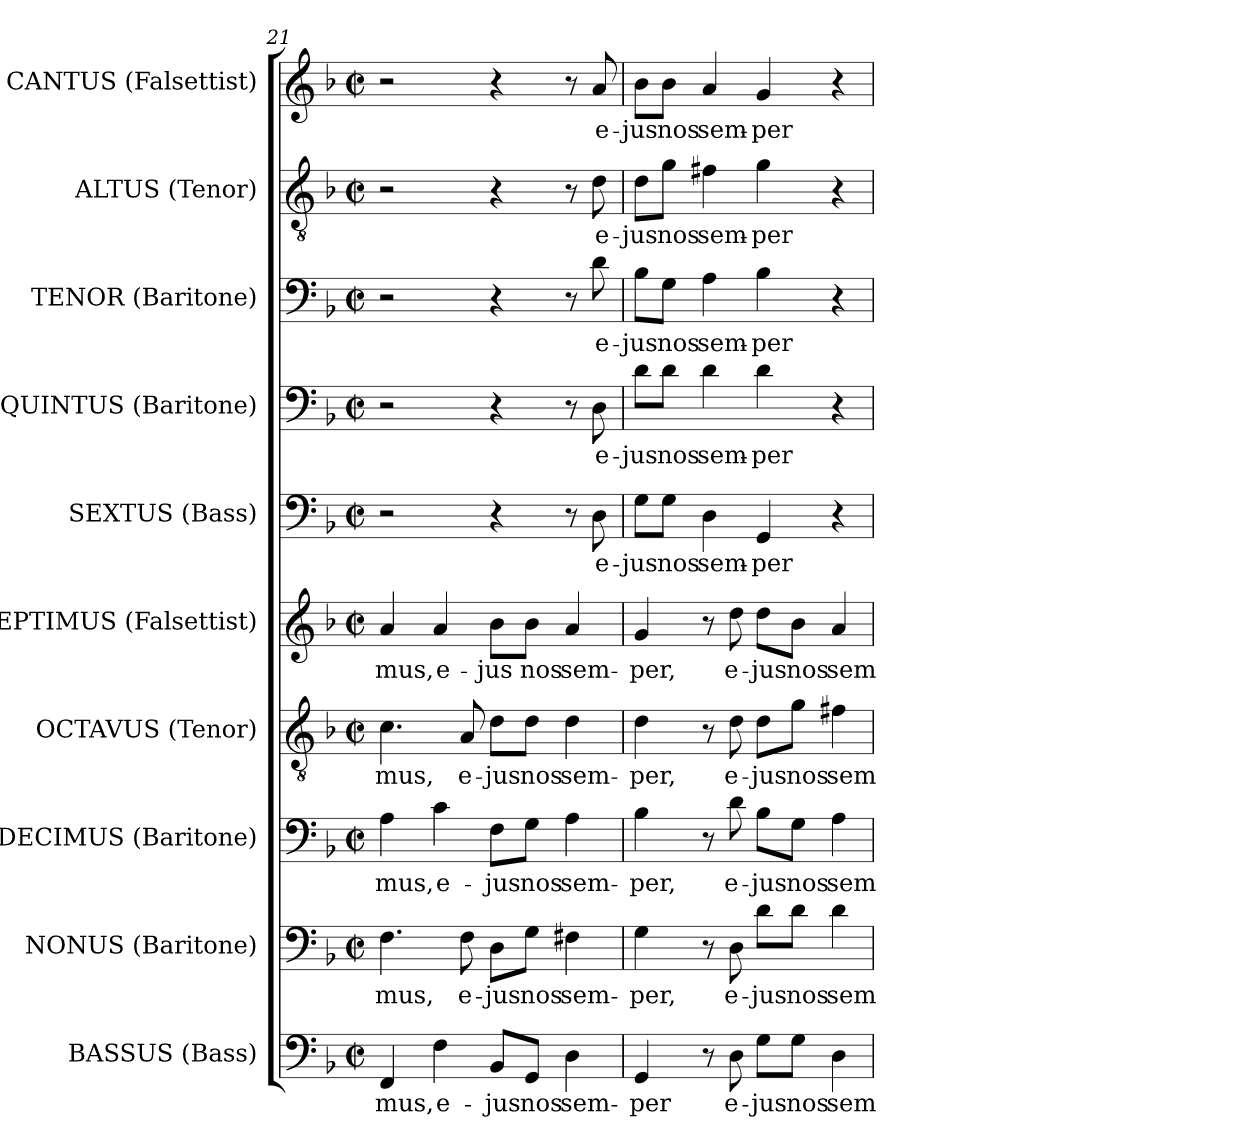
**kern	**text	**kern	**text	**kern	**text	**kern	**text	**kern	**text	**kern	**text	**kern	**text	**kern	**text	**kern	**text	**kern	**text
*part10	*part10	*part9	*part9	*part8	*part8	*part7	*part7	*part6	*part6	*part5	*part5	*part4	*part4	*part3	*part3	*part2	*part2	*part1	*part1
*staff10	*staff10	*staff9	*staff9	*staff8	*staff8	*staff7	*staff7	*staff6	*staff6	*staff5	*staff5	*staff4	*staff4	*staff3	*staff3	*staff2	*staff2	*staff1	*staff1
*I"BASSUS (Bass)	*	*I"NONUS (Baritone)	*	*I"DECIMUS (Baritone)	*	*I"OCTAVUS (Tenor)	*	*I"SEPTIMUS (Falsettist)	*	*I"SEXTUS (Bass)	*	*I"QUINTUS (Baritone)	*	*I"TENOR (Baritone)	*	*I"ALTUS (Tenor)	*	*I"CANTUS (Falsettist)	*
*I'B.	*	*I'Bar.	*	*I'Bar.	*	*I'T.	*	*I'A.	*	*I'B.	*	*I'Bar.	*	*I'Bar.	*	*I'T.	*	*I'A.	*
*clefF4	*	*clefF4	*	*clefF4	*	*clefGv2	*	*clefG2	*	*clefF4	*	*clefF4	*	*clefF4	*	*clefGv2	*	*clefG2	*
*	*	*	*	*	*	*ITrd7c12	*	*	*	*	*	*	*	*	*	*ITrd7c12	*	*	*
*k[b-]	*	*k[b-]	*	*k[b-]	*	*k[b-]	*	*k[b-]	*	*k[b-]	*	*k[b-]	*	*k[b-]	*	*k[b-]	*	*k[b-]	*
*F:	*	*F:	*	*F:	*	*F:	*	*F:	*	*F:	*	*F:	*	*F:	*	*F:	*	*F:	*
*M2/2	*	*M2/2	*	*M2/2	*	*M2/2	*	*M2/2	*	*M2/2	*	*M2/2	*	*M2/2	*	*M2/2	*	*M2/2	*
*met(c|)	*	*met(c|)	*	*met(c|)	*	*met(c|)	*	*met(c|)	*	*met(c|)	*	*met(c|)	*	*met(c|)	*	*met(c|)	*	*met(c|)	*
=21	=21	=21	=21	=21	=21	=21	=21	=21	=21	=21	=21	=21	=21	=21	=21	=21	=21	=21	=21
!	!LO:LY:b:color=#000000	!	!	!	!	!	!	!	!	!	!	!	!	!	!	!	!	!	!
!	!	!	!LO:LY:b:color=#000000	!	!	!	!	!	!	!	!	!	!	!	!	!	!	!	!
!	!	!	!	!	!LO:LY:b:color=#000000	!	!	!	!	!	!	!	!	!	!	!	!	!	!
!	!	!	!	!	!	!	!LO:LY:b:color=#000000	!	!	!	!	!	!	!	!	!	!	!	!
!	!	!	!	!	!	!	!	!	!LO:LY:b:color=#000000	!	!	!	!	!	!	!	!	!	!
4FFi/	-mus,	4.Fi\	-mus,	4Ai\	-mus,	4.Ci\	-mus,	4ai/	-mus,	2r	.	2r	.	2r	.	2r	.	2r	.
!	!LO:LY:b:color=#000000	!	!	!	!	!	!	!	!	!	!	!	!	!	!	!	!	!	!
!	!	!	!	!	!LO:LY:b:color=#000000	!	!	!	!	!	!	!	!	!	!	!	!	!	!
!	!	!	!	!	!	!	!	!	!LO:LY:b:color=#000000	!	!	!	!	!	!	!	!	!	!
4Fi\	e-	.	.	4ci\	e-	.	.	4ai/	e-	.	.	.	.	.	.	.	.	.	.
!	!	!	!LO:LY:b:color=#000000	!	!	!	!	!	!	!	!	!	!	!	!	!	!	!	!
!	!	!	!	!	!	!	!LO:LY:b:color=#000000	!	!	!	!	!	!	!	!	!	!	!	!
.	.	8Fi\	e-	.	.	8AAi/	e-	.	.	.	.	.	.	.	.	.	.	.	.
!	!LO:LY:b:color=#000000	!	!	!	!	!	!	!	!	!	!	!	!	!	!	!	!	!	!
!	!	!	!LO:LY:b:color=#000000	!	!	!	!	!	!	!	!	!	!	!	!	!	!	!	!
!	!	!	!	!	!LO:LY:b:color=#000000	!	!	!	!	!	!	!	!	!	!	!	!	!	!
!	!	!	!	!	!	!	!LO:LY:b:color=#000000	!	!	!	!	!	!	!	!	!	!	!	!
!	!	!	!	!	!	!	!	!	!LO:LY:b:color=#000000	!	!	!	!	!	!	!	!	!	!
8BB-i/L	-jus	8Di\L	-jus	8Fi\L	-jus	8Di\L	-jus	8b-i\L	-jus	4r	.	4r	.	4r	.	4r	.	4r	.
!	!LO:LY:b:color=#000000	!	!	!	!	!	!	!	!	!	!	!	!	!	!	!	!	!	!
!	!	!	!LO:LY:b:color=#000000	!	!	!	!	!	!	!	!	!	!	!	!	!	!	!	!
!	!	!	!	!	!LO:LY:b:color=#000000	!	!	!	!	!	!	!	!	!	!	!	!	!	!
!	!	!	!	!	!	!	!LO:LY:b:color=#000000	!	!	!	!	!	!	!	!	!	!	!	!
!	!	!	!	!	!	!	!	!	!LO:LY:b:color=#000000	!	!	!	!	!	!	!	!	!	!
8GGi/J	nos	8Gi\J	nos	8Gi\J	nos	8Di\J	nos	8b-i\J	nos	.	.	.	.	.	.	.	.	.	.
!	!LO:LY:b:color=#000000	!	!	!	!	!	!	!	!	!	!	!	!	!	!	!	!	!	!
!	!	!	!LO:LY:b:color=#000000	!	!	!	!	!	!	!	!	!	!	!	!	!	!	!	!
!	!	!	!	!	!LO:LY:b:color=#000000	!	!	!	!	!	!	!	!	!	!	!	!	!	!
!	!	!	!	!	!	!	!LO:LY:b:color=#000000	!	!	!	!	!	!	!	!	!	!	!	!
!	!	!	!	!	!	!	!	!	!LO:LY:b:color=#000000	!	!	!	!	!	!	!	!	!	!
4Di\	sem-	4F#Xi\	sem-	4Ai\	sem-	4Di\	sem-	4ai/	sem-	8r	.	8r	.	8r	.	8r	.	8r	.
!	!	!	!	!	!	!	!	!	!	!	!LO:LY:b:color=#000000	!	!	!	!	!	!	!	!
!	!	!	!	!	!	!	!	!	!	!	!	!	!LO:LY:b:color=#000000	!	!	!	!	!	!
!	!	!	!	!	!	!	!	!	!	!	!	!	!	!	!LO:LY:b:color=#000000	!	!	!	!
!	!	!	!	!	!	!	!	!	!	!	!	!	!	!	!	!	!LO:LY:b:color=#000000	!	!
!	!	!	!	!	!	!	!	!	!	!	!	!	!	!	!	!	!	!	!LO:LY:b:color=#000000
.	.	.	.	.	.	.	.	.	.	8Di\	e-	8Di\	e-	8di\	e-	8Di\	e-	8ai/	e-
!!LO:PB:g=z
=22	=22	=22	=22	=22	=22	=22	=22	=22	=22	=22	=22	=22	=22	=22	=22	=22	=22	=22	=22
!	!LO:LY:b:color=#000000	!	!	!	!	!	!	!	!	!	!	!	!	!	!	!	!	!	!
!	!	!	!LO:LY:b:color=#000000	!	!	!	!	!	!	!	!	!	!	!	!	!	!	!	!
!	!	!	!	!	!LO:LY:b:color=#000000	!	!	!	!	!	!	!	!	!	!	!	!	!	!
!	!	!	!	!	!	!	!LO:LY:b:color=#000000	!	!	!	!	!	!	!	!	!	!	!	!
!	!	!	!	!	!	!	!	!	!LO:LY:b:color=#000000	!	!	!	!	!	!	!	!	!	!
!	!	!	!	!	!	!	!	!	!	!	!LO:LY:b:color=#000000	!	!	!	!	!	!	!	!
!	!	!	!	!	!	!	!	!	!	!	!	!	!LO:LY:b:color=#000000	!	!	!	!	!	!
!	!	!	!	!	!	!	!	!	!	!	!	!	!	!	!LO:LY:b:color=#000000	!	!	!	!
!	!	!	!	!	!	!	!	!	!	!	!	!	!	!	!	!	!LO:LY:b:color=#000000	!	!
!	!	!	!	!	!	!	!	!	!	!	!	!	!	!	!	!	!	!	!LO:LY:b:color=#000000
4GGi/	-per	4Gi\	-per,	4B-i\	-per,	4Di\	-per,	4gi/	-per,	8Gi\L	-jus	8di\L	-jus	8B-i\L	-jus	8Di\L	-jus	8b-i\L	-jus
!	!	!	!	!	!	!	!	!	!	!	!LO:LY:b:color=#000000	!	!	!	!	!	!	!	!
!	!	!	!	!	!	!	!	!	!	!	!	!	!LO:LY:b:color=#000000	!	!	!	!	!	!
!	!	!	!	!	!	!	!	!	!	!	!	!	!	!	!LO:LY:b:color=#000000	!	!	!	!
!	!	!	!	!	!	!	!	!	!	!	!	!	!	!	!	!	!LO:LY:b:color=#000000	!	!
!	!	!	!	!	!	!	!	!	!	!	!	!	!	!	!	!	!	!	!LO:LY:b:color=#000000
.	.	.	.	.	.	.	.	.	.	8Gi\J	nos	8di\J	nos	8Gi\J	nos	8Gi\J	nos	8b-i\J	nos
!	!	!	!	!	!	!	!	!	!	!	!LO:LY:b:color=#000000	!	!	!	!	!	!	!	!
!	!	!	!	!	!	!	!	!	!	!	!	!	!LO:LY:b:color=#000000	!	!	!	!	!	!
!	!	!	!	!	!	!	!	!	!	!	!	!	!	!	!LO:LY:b:color=#000000	!	!	!	!
!	!	!	!	!	!	!	!	!	!	!	!	!	!	!	!	!	!LO:LY:b:color=#000000	!	!
!	!	!	!	!	!	!	!	!	!	!	!	!	!	!	!	!	!	!	!LO:LY:b:color=#000000
8r	.	8r	.	8r	.	8r	.	8r	.	4Di\	sem-	4di\	sem-	4Ai\	sem-	4F#Xi\	sem-	4ai/	sem-
!	!LO:LY:b:color=#000000	!	!	!	!	!	!	!	!	!	!	!	!	!	!	!	!	!	!
!	!	!	!LO:LY:b:color=#000000	!	!	!	!	!	!	!	!	!	!	!	!	!	!	!	!
!	!	!	!	!	!LO:LY:b:color=#000000	!	!	!	!	!	!	!	!	!	!	!	!	!	!
!	!	!	!	!	!	!	!LO:LY:b:color=#000000	!	!	!	!	!	!	!	!	!	!	!	!
!	!	!	!	!	!	!	!	!	!LO:LY:b:color=#000000	!	!	!	!	!	!	!	!	!	!
8Di\	e-	8Di\	e-	8di\	e-	8Di\	e-	8ddi\	e-	.	.	.	.	.	.	.	.	.	.
!	!LO:LY:b:color=#000000	!	!	!	!	!	!	!	!	!	!	!	!	!	!	!	!	!	!
!	!	!	!LO:LY:b:color=#000000	!	!	!	!	!	!	!	!	!	!	!	!	!	!	!	!
!	!	!	!	!	!LO:LY:b:color=#000000	!	!	!	!	!	!	!	!	!	!	!	!	!	!
!	!	!	!	!	!	!	!LO:LY:b:color=#000000	!	!	!	!	!	!	!	!	!	!	!	!
!	!	!	!	!	!	!	!	!	!LO:LY:b:color=#000000	!	!	!	!	!	!	!	!	!	!
!	!	!	!	!	!	!	!	!	!	!	!LO:LY:b:color=#000000	!	!	!	!	!	!	!	!
!	!	!	!	!	!	!	!	!	!	!	!	!	!LO:LY:b:color=#000000	!	!	!	!	!	!
!	!	!	!	!	!	!	!	!	!	!	!	!	!	!	!LO:LY:b:color=#000000	!	!	!	!
!	!	!	!	!	!	!	!	!	!	!	!	!	!	!	!	!	!LO:LY:b:color=#000000	!	!
!	!	!	!	!	!	!	!	!	!	!	!	!	!	!	!	!	!	!	!LO:LY:b:color=#000000
8Gi\L	-jus	8di\L	-jus	8B-i\L	-jus	8Di\L	-jus	8ddi\L	-jus	4GGi/	-per	4di\	-per	4B-i\	-per	4Gi\	-per	4gi/	-per
!	!LO:LY:b:color=#000000	!	!	!	!	!	!	!	!	!	!	!	!	!	!	!	!	!	!
!	!	!	!LO:LY:b:color=#000000	!	!	!	!	!	!	!	!	!	!	!	!	!	!	!	!
!	!	!	!	!	!LO:LY:b:color=#000000	!	!	!	!	!	!	!	!	!	!	!	!	!	!
!	!	!	!	!	!	!	!LO:LY:b:color=#000000	!	!	!	!	!	!	!	!	!	!	!	!
!	!	!	!	!	!	!	!	!	!LO:LY:b:color=#000000	!	!	!	!	!	!	!	!	!	!
8Gi\J	nos	8di\J	nos	8Gi\J	nos	8Gi\J	nos	8b-i\J	nos	.	.	.	.	.	.	.	.	.	.
!	!LO:LY:b:color=#000000	!	!	!	!	!	!	!	!	!	!	!	!	!	!	!	!	!	!
!	!	!	!LO:LY:b:color=#000000	!	!	!	!	!	!	!	!	!	!	!	!	!	!	!	!
!	!	!	!	!	!LO:LY:b:color=#000000	!	!	!	!	!	!	!	!	!	!	!	!	!	!
!	!	!	!	!	!	!	!LO:LY:b:color=#000000	!	!	!	!	!	!	!	!	!	!	!	!
!	!	!	!	!	!	!	!	!	!LO:LY:b:color=#000000	!	!	!	!	!	!	!	!	!	!
4Di\	sem-	4di\	sem-	4Ai\	sem-	4F#Xi\	sem-	4ai/	sem-	4r	.	4r	.	4r	.	4r	.	4r	.
=	=	=	=	=	=	=	=	=	=	=	=	=	=	=	=	=	=	=	=
*-	*-	*-	*-	*-	*-	*-	*-	*-	*-	*-	*-	*-	*-	*-	*-	*-	*-	*-	*-
